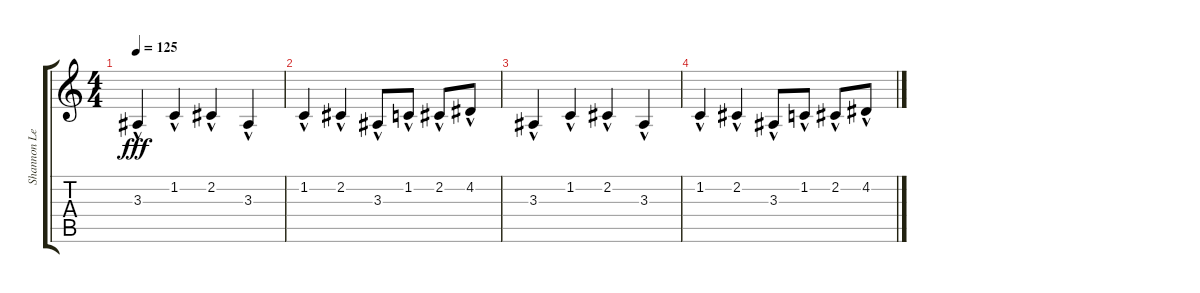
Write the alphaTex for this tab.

\track ("Shannon Leto" "Shannon Le") {instrument stringensemble1}
\staff {score tabs}
\tuning (E4 B3 G3 D3 A2 E2) {hide}
\ts (4 4)
\tempo 125
\clef g2
\ks c
3.3{hac}.4{dy fff} 1.2{hac}.4 2.2{hac}.4 3.3{hac}.4 |
1.2{hac}.4 2.2{hac}.4 3.3{hac}.8 1.2{hac}.8 2.2{hac}.8 4.2{hac}.8 |
3.3{hac}.4 1.2{hac}.4 2.2{hac}.4 3.3{hac}.4 |
1.2{hac}.4 2.2{hac}.4 3.3{hac}.8 1.2{hac}.8 2.2{hac}.8 4.2{hac}.8
